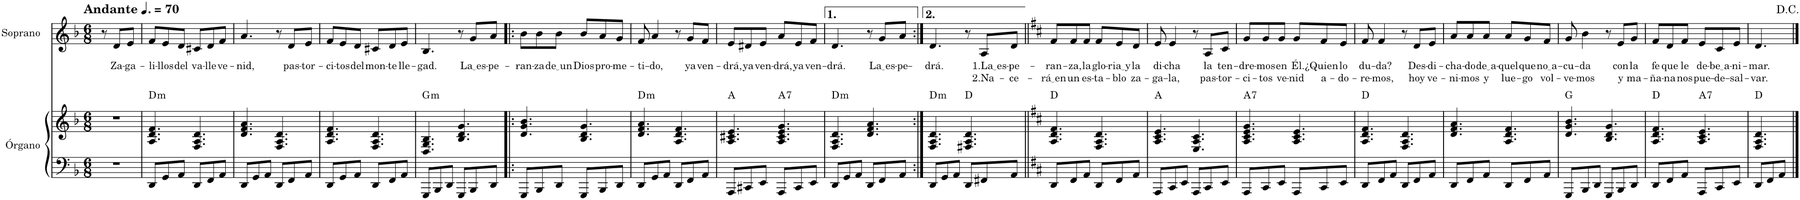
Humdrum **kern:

**kern	**kern	**harte	**kern	**text	**text
*part2	*part2	*part2	*part1	*part1	*part1
*staff3	*staff2	*	*staff1	*staff1	*staff1
*I"Órgano	*	*	*I"Soprano	*	*
*	*	*	*I'S.	*	*
*clefF4	*clefG2	*	*clefG2	*	*
*k[b-]	*k[b-]	*	*k[b-]	*	*
*M6/8	*M6/8	*	*M6/8	*	*
*MM105	*MM105	*	*MM105	*	*
=1	=1	=1	=1	=1	=1
!	!	!	!LO:TX:a:B:t=Andante	!	!
4.r	2.r	.	8r	.	.
!	!	!	!	!LO:LY:b	!
.	.	.	8d/L	Za-	.
!	!	!	!	!LO:LY:b	!
.	.	.	8e/J	-ga-	.
4.ryy	.	.	4.ryy	.	.
=2	=2	=2	=2	=2	=2
!	!	!LO:H:kt=m	!	!LO:LY:b	!
8DD/L	4.A/ 4.d/ 4.f/	D:min	8f/L	-li-	.
!	!	!	!	!LO:LY:b	!
8GG/	.	.	8e/	-llos	.
!	!	!	!	!LO:LY:b	!
8AA/J	.	.	8d/J	del	.
!	!	!	!	!LO:LY:b	!
8DD/L	4.F/ 4.A/ 4.d/	.	8c#X/L	va-	.
!	!	!	!	!LO:LY:b	!
8FF/	.	.	8d/	-lle	.
!	!	!	!	!LO:LY:b	!
8AA/J	.	.	8f/J	ve-	.
=3	=3	=3	=3	=3	=3
!	!	!	!	!LO:LY:b	!
8DD/L	4.d/ 4.f/ 4.a/	.	4.a/	-nid,	.
8GG/	.	.	.	.	.
8AA/J	.	.	.	.	.
8DD/L	4.F/ 4.A/ 4.d/	.	8r	.	.
!	!	!	!	!LO:LY:b	!
8FF/	.	.	8d/L	pas-	.
!	!	!	!	!LO:LY:b	!
8AA/J	.	.	8e/J	-tor-	.
=4	=4	=4	=4	=4	=4
!	!	!	!	!LO:LY:b	!
8DD/L	4.A/ 4.d/ 4.f/	.	8f/L	-ci-	.
!	!	!	!	!LO:LY:b	!
8GG/	.	.	8e/	-tos	.
!	!	!	!	!LO:LY:b	!
8AA/J	.	.	8d/J	del	.
!	!	!	!	!LO:LY:b	!
8DD/L	4.F/ 4.A/ 4.d/	.	8c#X/L	mon-	.
!	!	!	!	!LO:LY:b	!
8FF/	.	.	8d/	-te	.
!	!	!	!	!LO:LY:b	!
8AA/J	.	.	8e/J	lle-	.
=5	=5	=5	=5	=5	=5
!	!	!LO:H:kt=m	!	!LO:LY:b	!
8GGG/L	4.D/ 4.G/ 4.B-/	G:min	4.B-/	-gad.	.
8BBB-/	.	.	.	.	.
8DD/J	.	.	.	.	.
8GGG/L	4.B-/ 4.d/ 4.g/	.	8r	.	.
!	!	!	!	!LO:LY:b	!
8BBB-/	.	.	8g/L	La es	.
!	!	!	!	!LO:LY:b	!
8DD/J	.	.	8a/J	-pe-	.
=6!|:	=6!|:	=6!|:	=6!|:	=6!|:	=6!|:
!	!	!	!	!LO:LY:b	!
8GGG/L	4.d/ 4.g/ 4.b-/	.	8b-\L	-ran-	.
!	!	!	!	!LO:LY:b	!
8BBB-/	.	.	8b-\	-za	.
!	!	!	!	!LO:LY:b	!
8DD/J	.	.	8b-\J	de un	.
!	!	!	!	!LO:LY:b	!
8GGG/L	4.B-/ 4.d/ 4.g/	.	8b-/L	Dios	.
!	!	!	!	!LO:LY:b	!
8BBB-/	.	.	8a/	pro-	.
!	!	!	!	!LO:LY:b	!
8DD/J	.	.	8g/J	-me-	.
=7	=7	=7	=7	=7	=7
!	!	!LO:H:kt=m	!	!LO:LY:b	!
8DD/L	4.d/ 4.f/ 4.a/	D:min	8f/	-ti-	.
!	!	!	!	!LO:LY:b	!
8GG/	.	.	4a/	-do,	.
8AA/J	.	.	.	.	.
8DD/L	4.A/ 4.d/ 4.f/	.	8r	.	.
!	!	!	!	!LO:LY:b	!
8FF/	.	.	8g/L	ya	.
!	!	!	!	!LO:LY:b	!
8AA/J	.	.	8f/J	ven-	.
=8	=8	=8	=8	=8	=8
!	!	!	!	!LO:LY:b	!
8AAA/L	4.A/ 4.c#X/ 4.e/	A:maj	8e/L	-drá,	.
!	!	!	!	!LO:LY:b	!
8CC#X/	.	.	8d#X/	ya	.
!	!	!	!	!LO:LY:b	!
8EE/J	.	.	8e/J	ven-	.
!	!	!LO:H:kt=7	!	!LO:LY:b	!
8AAA/L	4.A/ 4.c#/ 4.e/ 4.g/	A:7	8a/L	-drá,	.
!	!	!	!	!LO:LY:b	!
8CC#/	.	.	8e/	ya	.
!	!	!	!	!LO:LY:b	!
8EE/J	.	.	8f/J	ven-	.
=9	=9	=9	=9	=9	=9
!	!	!LO:H:kt=m	!	!LO:LY:b	!
8DD/L	4.F/ 4.A/ 4.d/	D:min	4.d/	-drá.	.
8GG/	.	.	.	.	.
8AA/J	.	.	.	.	.
8DD/L	4.d/ 4.f/ 4.a/	.	8r	.	.
!	!	!	!	!LO:LY:b	!
8FF/	.	.	8g/L	La es	.
!	!	!	!	!LO:LY:b	!
8AA/J	.	.	8a/J	-pe-	.
=10:|!	=10:|!	=10:|!	=10:|!	=10:|!	=10:|!
!	!	!LO:H:kt=m	!	!LO:LY:b	!
8DD/L	4.F/ 4.A/ 4.d/	D:min	4.d/	-drá.	.
8GG/	.	.	.	.	.
8AA/J	.	.	.	.	.
8DD/L	4.F#X/ 4.A/ 4.d/	D:maj	8r	.	.
!	!	!	!	!LO:LY:b	!LO:LY:b
8FF#X/	.	.	8A/L	1.La es	2.Na-
!	!	!	!	!LO:LY:b	!LO:LY:b
8AA/J	.	.	8d/J	-pe-	-ce-
=11||	=11||	=11||	=11||	=11||	=11||
*k[f#c#]	*k[f#c#]	*	*k[f#c#]	*	*
!	!	!	!	!LO:LY:b	!LO:LY:b
8DD/L	4.A/ 4.d/ 4.f#/	D:maj	8f#/L	-ran-	rá en
!	!	!	!	!LO:LY:b	!LO:LY:b
8FF#/	.	.	8f#/	-za,	un
!	!	!	!	!LO:LY:b	!LO:LY:b
8AA/J	.	.	8f#/J	la	es-
!	!	!	!	!LO:LY:b	!LO:LY:b
8DD/L	4.F#/ 4.A/ 4.d/	.	8f#/L	glo-	-ta-
!	!	!	!	!LO:LY:b	!LO:LY:b
8FF#/	.	.	8e/	ria y	-blo
!	!	!	!	!LO:LY:b	!LO:LY:b
8AA/J	.	.	8d/J	la	za-
=12	=12	=12	=12	=12	=12
!	!	!	!	!LO:LY:b	!LO:LY:b
8AAA/L	4.A/ 4.c#/ 4.e/	A:maj	8e/	di-	-ga-
!	!	!	!	!LO:LY:b	!LO:LY:b
8CC#/	.	.	4e/	-cha	-la,
8EE/J	.	.	.	.	.
8AAA/L	4.E/ 4.A/ 4.c#/	.	8r	.	.
!	!	!	!	!LO:LY:b	!LO:LY:b
8CC#/	.	.	8A/L	la	pas-
!	!	!	!	!LO:LY:b	!LO:LY:b
8EE/J	.	.	8c#/J	ten-	-tor-
=13	=13	=13	=13	=13	=13
!	!	!LO:H:kt=7	!	!LO:LY:b	!LO:LY:b
8AAA/L	4.A/ 4.c#/ 4.e/ 4.g/	A:7	8g/L	-dre-	-ci-
!	!	!	!	!LO:LY:b	!LO:LY:b
8CC#/	.	.	8g/	-mos	-tos
!	!	!	!	!LO:LY:b	!LO:LY:b
8EE/J	.	.	8g/J	en	ve-
!	!	!	!	!LO:LY:b	!LO:LY:b
8AAA/L	4.A/ 4.c#/ 4.e/	.	8g/L	Él.	-nid
!	!	!	!	!LO:LY:b	!LO:LY:b
8CC#/	.	.	8f#/	¿Quien	a-
!	!	!	!	!LO:LY:b	!LO:LY:b
8EE/J	.	.	8e/J	lo	-do-
=14	=14	=14	=14	=14	=14
!	!	!	!	!LO:LY:b	!LO:LY:b
8DD/L	4.A/ 4.d/ 4.f#/	D:maj	8f#/	du-	-re-
!	!	!	!	!LO:LY:b	!LO:LY:b
8FF#/	.	.	4f#/	-da?	-mos,
8AA/J	.	.	.	.	.
8DD/L	4.F#/ 4.A/ 4.d/	.	8r	.	.
!	!	!	!	!LO:LY:b	!LO:LY:b
8FF#/	.	.	8d/L	Des-	hoy
!	!	!	!	!LO:LY:b	!LO:LY:b
8AA/J	.	.	8e/J	-di-	ve-
=15	=15	=15	=15	=15	=15
!	!	!	!	!LO:LY:b	!LO:LY:b
8DD/L	4.d/ 4.f#/ 4.a/	.	8a/L	-cha-	-ni-
!	!	!	!	!LO:LY:b	!LO:LY:b
8FF#/	.	.	8a/	-do	-mos
!	!	!	!	!LO:LY:b	!LO:LY:b
8AA/J	.	.	8a/J	de a	y
!	!	!	!	!LO:LY:b	!LO:LY:b
8DD/L	4.A/ 4.d/ 4.f#/	.	8a/L	-quel	lue-
!	!	!	!	!LO:LY:b	!LO:LY:b
8FF#/	.	.	8g/	que	-go
!	!	!	!	!LO:LY:b	!LO:LY:b
8AA/J	.	.	8f#/J	no a	vol-
=16	=16	=16	=16	=16	=16
!	!	!	!	!LO:LY:b	!LO:LY:b
8GGG/L	4.d/ 4.g/ 4.b/	G:maj	8g/	-cu-	-ve-
!	!	!	!	!LO:LY:b	!LO:LY:b
8BBB/	.	.	4b\	-da	-mos
8DD/J	.	.	.	.	.
8GGG/L	4.B/ 4.d/ 4.g/	.	8r	.	.
!	!	!	!	!LO:LY:b	!LO:LY:b
8BBB/	.	.	8e/L	con	y
!	!	!	!	!LO:LY:b	!LO:LY:b
8DD/J	.	.	8g/J	la	ma-
=17	=17	=17	=17	=17	=17
!	!	!	!	!LO:LY:b	!LO:LY:b
8DD/L	4.A/ 4.d/ 4.f#/	D:maj	8f#/L	fe	-ña-
!	!	!	!	!LO:LY:b	!LO:LY:b
8FF#/	.	.	8d/	que	-na
!	!	!	!	!LO:LY:b	!LO:LY:b
8AA/J	.	.	8f#/J	le	nos
!	!	!LO:H:kt=7	!	!LO:LY:b	!LO:LY:b
8AAA/L	4.A/ 4.c#/ 4.e/	A:7	8e/L	de-	pue-
!	!	!	!	!LO:LY:b	!LO:LY:b
8CC#/	.	.	8c#/	be a	-de-
!	!	!	!	!LO:LY:b	!LO:LY:b
8EE/J	.	.	8e/J	-ni-	-sal-
=18	=18	=18	=18	=18	=18
!	!	!	!	!LO:LY:b	!LO:LY:b
8DD/L	4.F#/ 4.A/ 4.d/	D:maj	4.d/	-mar.	-var.
8FF#/	.	.	.	.	.
8AA/J	.	.	.	.	.
==	==	==	==	==	==
*-	*-	*-	*-	*-	*-
